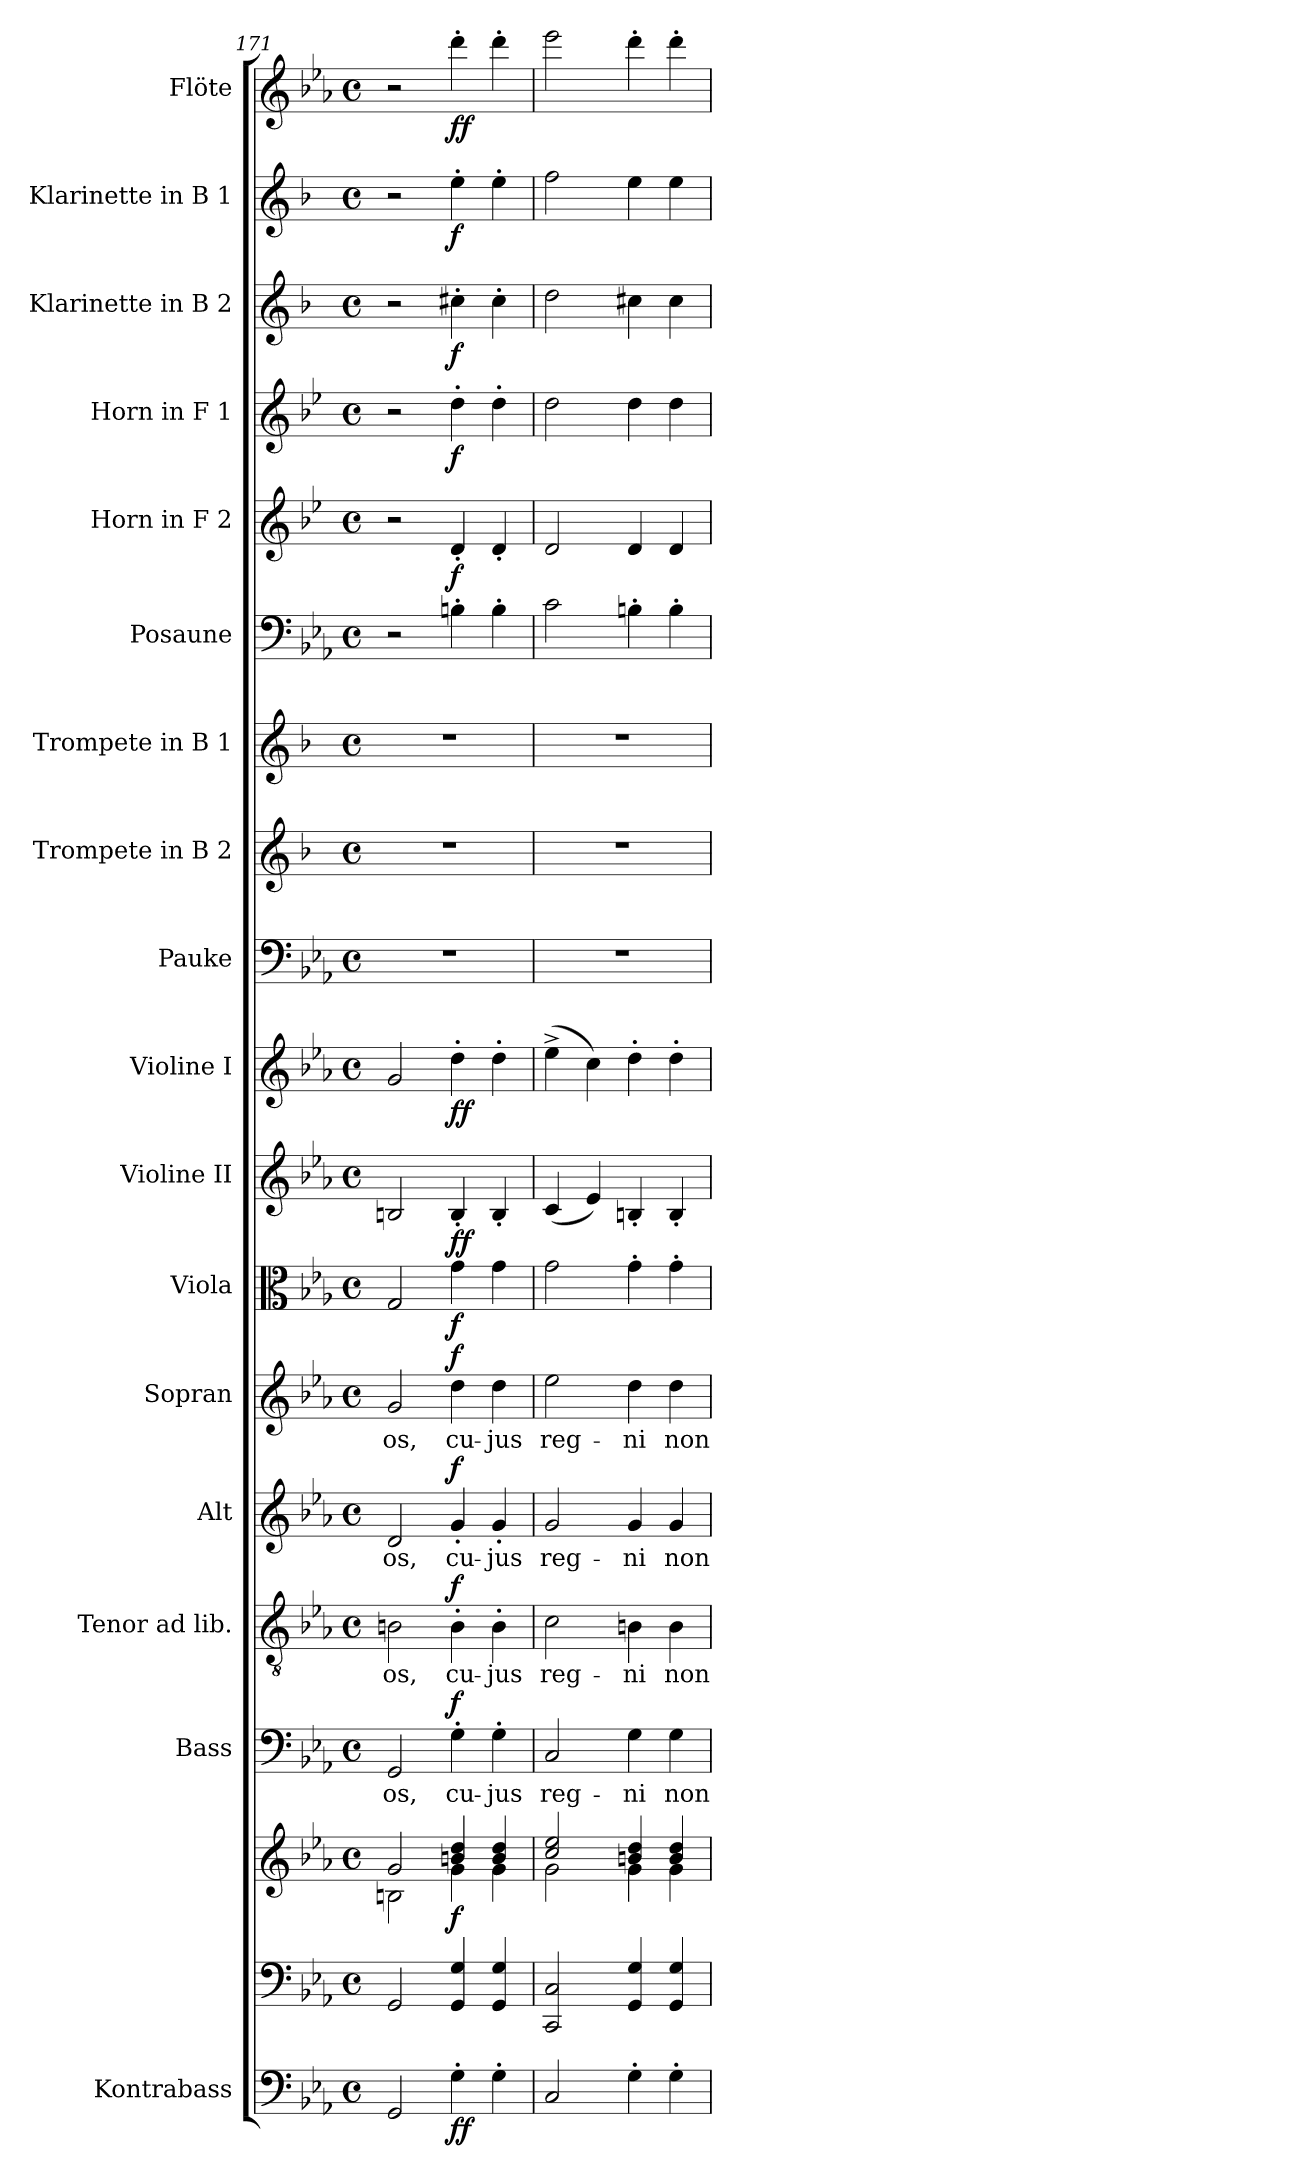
**kern	**dynam	**kern	**kern	**dynam	**kern	**text	**dynam	**kern	**text	**dynam	**kern	**text	**dynam	**kern	**text	**dynam	**kern	**dynam	**kern	**dynam	**kern	**dynam	**kern	**kern	**kern	**kern	**kern	**dynam	**kern	**dynam	**kern	**dynam	**kern	**dynam	**kern	**dynam
*part18	*part18	*part17	*part17	*part17	*part16	*part16	*part16	*part15	*part15	*part15	*part14	*part14	*part14	*part13	*part13	*part13	*part12	*part12	*part11	*part11	*part10	*part10	*part9	*part8	*part7	*part6	*part5	*part5	*part4	*part4	*part3	*part3	*part2	*part2	*part1	*part1
*staff19	*staff19	*staff18	*staff17	*staff17/18	*staff16	*staff16	*staff16	*staff15	*staff15	*staff15	*staff14	*staff14	*staff14	*staff13	*staff13	*staff13	*staff12	*staff12	*staff11	*staff11	*staff10	*staff10	*staff9	*staff8	*staff7	*staff6	*staff5	*staff5	*staff4	*staff4	*staff3	*staff3	*staff2	*staff2	*staff1	*staff1
*I"Kontrabass	*	*	*	*	*I"Bass	*	*	*I"Tenor ad lib.	*	*	*I"Alt	*	*	*I"Sopran	*	*	*I"Viola	*	*I"Violine II	*	*I"Violine I	*	*I"Pauke	*I"Trompete in B 2	*I"Trompete in B 1	*I"Posaune	*I"Horn in F 2	*	*I"Horn in F 1	*	*I"Klarinette in B 2	*	*I"Klarinette in B 1	*	*I"Flöte	*
*I'Kb.	*	*	*	*	*I'B	*	*	*I'T	*	*	*I'A	*	*	*I'S	*	*	*I'Vla.	*	*I'Vl. II	*	*I'Vl. I	*	*I'Pk.	*	*	*I'Pos.	*I'Hrn. 2	*	*I'Hrn. 1	*	*	*	*	*	*I'Fl.	*
*clefF4	*	*clefF4	*clefG2	*	*clefF4	*	*	*clefGv2	*	*	*clefG2	*	*	*clefG2	*	*	*clefC3	*	*clefG2	*	*clefG2	*	*clefF4	*clefG2	*clefG2	*clefF4	*clefG2	*	*clefG2	*	*clefG2	*	*clefG2	*	*clefG2	*
*ITrd7c12	*	*	*	*	*	*	*	*	*	*	*	*	*	*	*	*	*	*	*	*	*	*	*	*ITrd1c2	*ITrd1c2	*	*ITrd4c7	*	*ITrd4c7	*	*ITrd1c2	*	*ITrd1c2	*	*	*
*k[b-e-a-]	*	*k[b-e-a-]	*k[b-e-a-]	*	*k[b-e-a-]	*	*	*k[b-e-a-]	*	*	*k[b-e-a-]	*	*	*k[b-e-a-]	*	*	*k[b-e-a-]	*	*k[b-e-a-]	*	*k[b-e-a-]	*	*k[b-e-a-]	*k[b-e-a-]	*k[b-e-a-]	*k[b-e-a-]	*k[b-e-a-]	*	*k[b-e-a-]	*	*k[b-e-a-]	*	*k[b-e-a-]	*	*k[b-e-a-]	*
*E-:	*	*E-:	*E-:	*	*E-:	*	*	*E-:	*	*	*E-:	*	*	*E-:	*	*	*E-:	*	*E-:	*	*E-:	*	*E-:	*E-:	*E-:	*E-:	*E-:	*	*E-:	*	*E-:	*	*E-:	*	*E-:	*
*M4/4	*	*M4/4	*M4/4	*	*M4/4	*	*	*M4/4	*	*	*M4/4	*	*	*M4/4	*	*	*M4/4	*	*M4/4	*	*M4/4	*	*M4/4	*M4/4	*M4/4	*M4/4	*M4/4	*	*M4/4	*	*M4/4	*	*M4/4	*	*M4/4	*
*met(c)	*	*met(c)	*met(c)	*	*met(c)	*	*	*met(c)	*	*	*met(c)	*	*	*met(c)	*	*	*met(c)	*	*met(c)	*	*met(c)	*	*met(c)	*met(c)	*met(c)	*met(c)	*met(c)	*	*met(c)	*	*met(c)	*	*met(c)	*	*met(c)	*
=171	=171	=171	=171	=171	=171	=171	=171	=171	=171	=171	=171	=171	=171	=171	=171	=171	=171	=171	=171	=171	=171	=171	=171	=171	=171	=171	=171	=171	=171	=171	=171	=171	=171	=171	=171	=171
*	*	*	*^	*	*	*	*	*	*	*	*	*	*	*	*	*	*	*	*	*	*	*	*	*	*	*	*	*	*	*	*	*	*	*	*	*
!	!	!	!	!	!	!	!LO:LY:b	!	!	!LO:LY:b	!	!	!LO:LY:b	!	!	!LO:LY:b	!	!	!	!	!	!	!	!	!	!	!	!	!	!	!	!	!	!	!	!	!
2GGG/	.	2GG/	2g/	2Bn\	.	2GG/	-os,	.	2Bn\	-os,	.	2d/	-os,	.	2g/	-os,	.	2G/	.	2Bn/	.	2g/	.	1r	1r	1r	2r	2r	.	2r	.	2r	.	2r	.	2r	.
!	!LO:DY:b	!	!	!	!LO:DY:b	!	!LO:LY:b	!LO:DY:a	!	!LO:LY:b	!LO:DY:a	!	!LO:LY:b	!LO:DY:a	!	!LO:LY:b	!LO:DY:a	!	!LO:DY:b	!	!LO:DY:b	!	!LO:DY:b	!	!	!	!	!	!LO:DY:b	!	!LO:DY:b	!	!LO:DY:b	!	!LO:DY:b	!	!LO:DY:b
4GG'>\	ff	4GG/ 4G/	4bn/ 4dd/	4g\	f	4G'>\	cu-	f	4B'>\	cu-	f	4g'</	cu-	f	4dd\	cu-	f	4g\	f	4B'</	ff	4dd'>\	ff	.	.	.	4Bn'>\	4G'</	f	4g'>\	f	4bn'>\	f	4dd'>\	f	4ddd'>\	ff
!	!	!	!	!	!	!	!LO:LY:b	!	!	!LO:LY:b	!	!	!LO:LY:b	!	!	!LO:LY:b	!	!	!	!	!	!	!	!	!	!	!	!	!	!	!	!	!	!	!	!	!
4GG'>\	.	4GG/ 4G/	4b/ 4dd/	4g\	.	4G'>\	-jus	.	4B'>\	-jus	.	4g'</	-jus	.	4dd\	-jus	.	4g\	.	4B'</	.	4dd'>\	.	.	.	.	4B'>\	4G'</	.	4g'>\	.	4b'>\	.	4dd'>\	.	4ddd'>\	.
=172	=172	=172	=172	=172	=172	=172	=172	=172	=172	=172	=172	=172	=172	=172	=172	=172	=172	=172	=172	=172	=172	=172	=172	=172	=172	=172	=172	=172	=172	=172	=172	=172	=172	=172	=172	=172	=172
!	!	!	!	!	!	!	!LO:LY:b	!	!	!LO:LY:b	!	!	!LO:LY:b	!	!	!LO:LY:b	!	!	!	!	!	!	!	!	!	!	!	!	!	!	!	!	!	!	!	!	!
2CC/	.	2CC/ 2C/	2cc/ 2ee-/	2g\	.	2C/	reg-	.	2c\	reg-	.	2g/	reg-	.	2ee-\	reg-	.	2g\	.	(<4c/	.	(>4ee-^>\	.	1r	1r	1r	2c\	2G/	.	2g\	.	2cc\	.	2ee-\	.	2eee-\	.
.	.	.	.	.	.	.	.	.	.	.	.	.	.	.	.	.	.	.	.	4e-/)	.	4cc\)	.	.	.	.	.	.	.	.	.	.	.	.	.	.	.
!	!	!	!	!	!	!	!LO:LY:b	!	!	!LO:LY:b	!	!	!LO:LY:b	!	!	!LO:LY:b	!	!	!	!	!	!	!	!	!	!	!	!	!	!	!	!	!	!	!	!	!
4GG'>\	.	4GG/ 4G/	4bn/ 4dd/	4g\	.	4G\	-ni	.	4Bn\	-ni	.	4g/	-ni	.	4dd\	-ni	.	4g'>\	.	4Bn'</	.	4dd'>\	.	.	.	.	4Bn'>\	4G/	.	4g\	.	4bn\	.	4dd\	.	4ddd'>\	.
!	!	!	!	!	!	!	!LO:LY:b	!	!	!LO:LY:b	!	!	!LO:LY:b	!	!	!LO:LY:b	!	!	!	!	!	!	!	!	!	!	!	!	!	!	!	!	!	!	!	!	!
4GG'>\	.	4GG/ 4G/	4b/ 4dd/	4g\	.	4G\	non	.	4B\	non	.	4g/	non	.	4dd\	non	.	4g'>\	.	4B'</	.	4dd'>\	.	.	.	.	4B'>\	4G/	.	4g\	.	4b\	.	4dd\	.	4ddd'>\	.
*	*	*	*v	*v	*	*	*	*	*	*	*	*	*	*	*	*	*	*	*	*	*	*	*	*	*	*	*	*	*	*	*	*	*	*	*	*	*
=	=	=	=	=	=	=	=	=	=	=	=	=	=	=	=	=	=	=	=	=	=	=	=	=	=	=	=	=	=	=	=	=	=	=	=	=
*-	*-	*-	*-	*-	*-	*-	*-	*-	*-	*-	*-	*-	*-	*-	*-	*-	*-	*-	*-	*-	*-	*-	*-	*-	*-	*-	*-	*-	*-	*-	*-	*-	*-	*-	*-	*-
